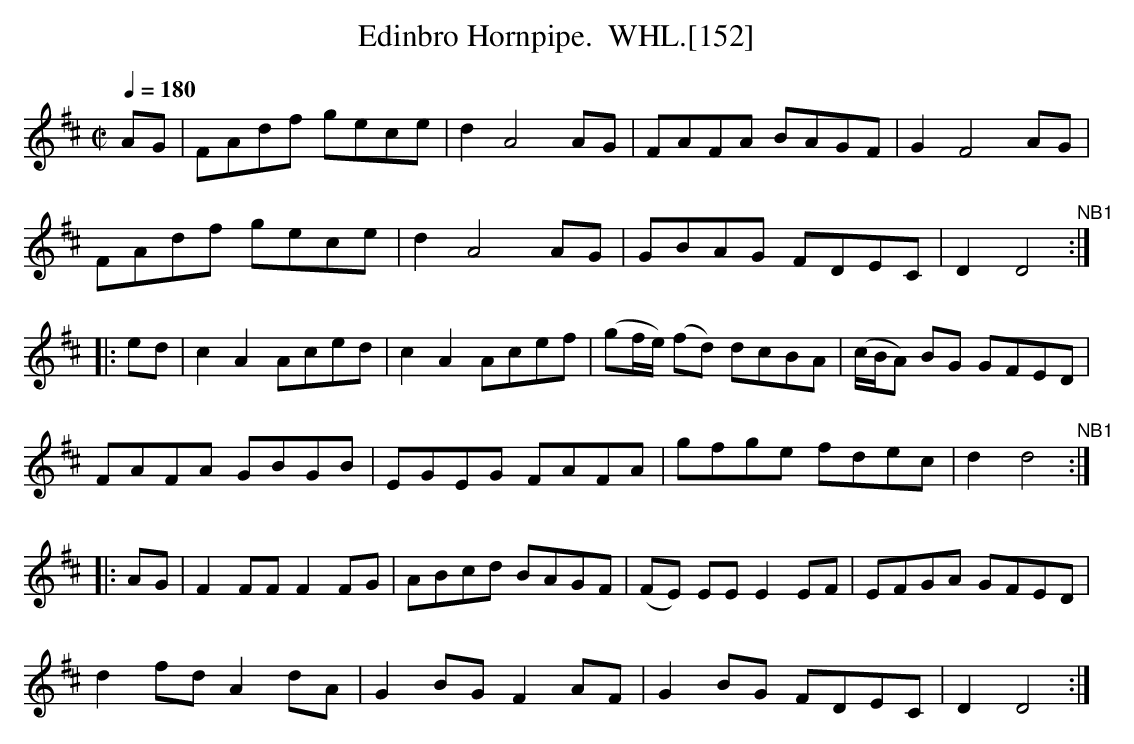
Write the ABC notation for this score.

X:1
T:Edinbro Hornpipe.  WHL.[152]
M:C|
L:1/8
Q:1/4=180
K:D
AG|FAdf gece|d2 A4 AG|FAFA BAGF|G2F4 AG|
FAdf gece|d2A4 AG|GBAG FDEC|D2D4 "^NB1":|
|: ed|c2 A2 Aced|c2A2 Acef|(gf/e/) (fd) dcBA|(c/B/A) BG GFED|
FAFA GBGB|EGEG FAFA|gfge fdec|d2 d4 "^NB1":|
|: AG|F2FF F2 FG|ABcd BAGF|(FE) EE E2 EF|EFGA GFED|
d2 fd A2 dA|G2 BG F2 AF|G2 BG FDEC|D2 D4 :|
